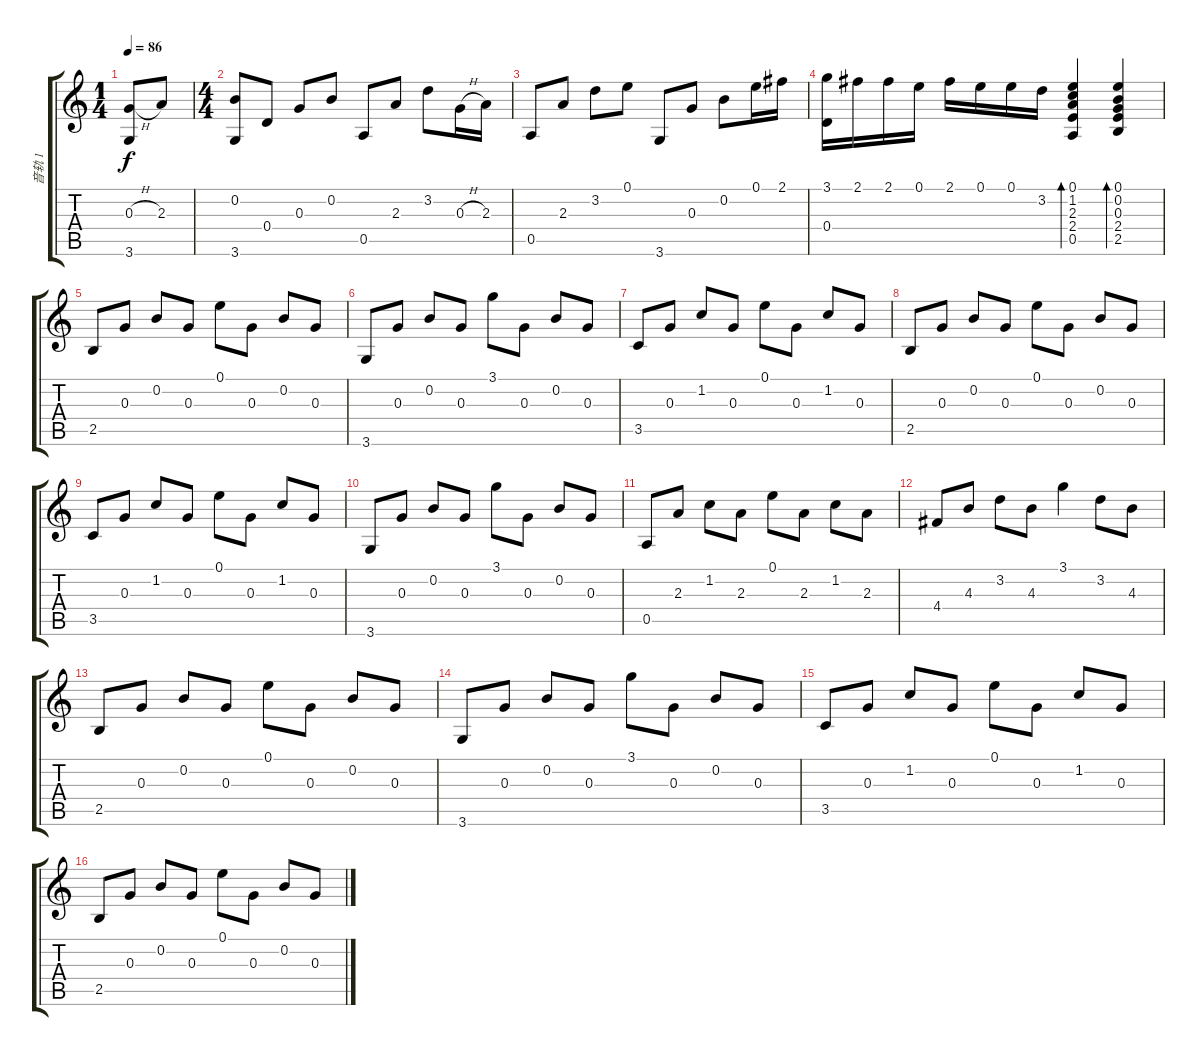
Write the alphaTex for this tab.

\track ("音轨 1" "音轨 1") {instrument acousticguitarnylon}
\staff {score tabs}
\tuning (E4 B3 G3 D3 A2 E2) {hide}
\ts (1 4)
\tempo 86
\clef g2
\ks c
(0.3{h} 3.6).8{dy f instrument acousticguitarnylon} 2.3.8 |
\ts (4 4)
(0.2 3.6).8 0.4.8 0.3.8 0.2.8 0.5.8 2.3.8 3.2.8 0.3{h}.16 2.3.16 |
0.5.8 2.3.8 3.2.8 0.1.8 3.6.8 0.3.8 0.2.8 0.1.16 2.1.16 |
(3.1 0.4).16 2.1.16 2.1.16 0.1.16 2.1.16 0.1.16 0.1.16 3.2.16 (0.1 1.2 2.3 2.4 0.5).4{bd 60} (0.1 0.2 0.3 2.4 2.5).4{bd 60} |
2.5.8 0.3.8 0.2.8 0.3.8 0.1.8 0.3.8 0.2.8 0.3.8 |
3.6.8 0.3.8 0.2.8 0.3.8 3.1.8 0.3.8 0.2.8 0.3.8 |
3.5.8 0.3.8 1.2.8 0.3.8 0.1.8 0.3.8 1.2.8 0.3.8 |
2.5.8 0.3.8 0.2.8 0.3.8 0.1.8 0.3.8 0.2.8 0.3.8 |
3.5.8 0.3.8 1.2.8 0.3.8 0.1.8 0.3.8 1.2.8 0.3.8 |
3.6.8 0.3.8 0.2.8 0.3.8 3.1.8 0.3.8 0.2.8 0.3.8 |
0.5.8 2.3.8 1.2.8 2.3.8 0.1.8 2.3.8 1.2.8 2.3.8 |
4.4.8 4.3.8 3.2.8 4.3.8 3.1.4 3.2.8 4.3.8 |
2.5.8 0.3.8 0.2.8 0.3.8 0.1.8 0.3.8 0.2.8 0.3.8 |
3.6.8 0.3.8 0.2.8 0.3.8 3.1.8 0.3.8 0.2.8 0.3.8 |
3.5.8 0.3.8 1.2.8 0.3.8 0.1.8 0.3.8 1.2.8 0.3.8 |
2.5.8 0.3.8 0.2.8 0.3.8 0.1.8 0.3.8 0.2.8 0.3.8
